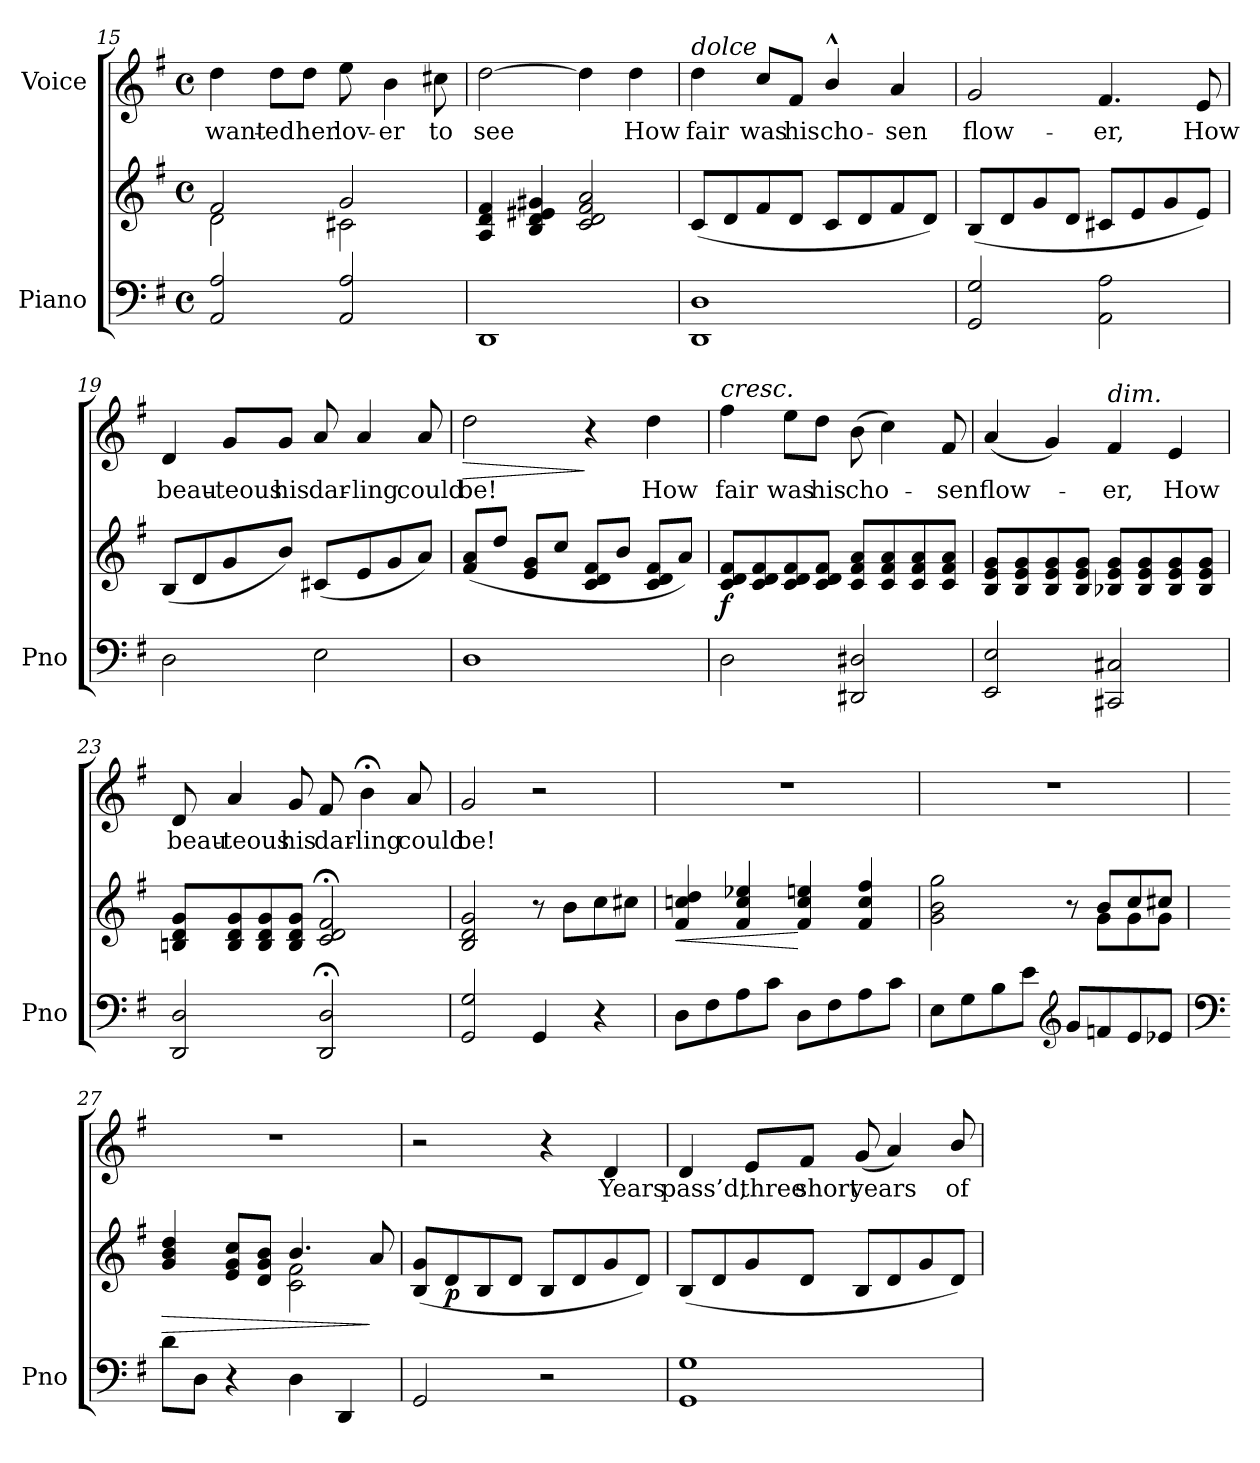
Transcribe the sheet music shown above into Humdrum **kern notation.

**kern	**kern	**dynam	**kern	**text	**dynam
*part2	*part2	*part2	*part1	*part1	*part1
*staff3	*staff2	*staff2/3	*staff1	*staff1	*staff1
*I"Piano	*	*	*I"Voice	*	*
*I'Pno	*	*	*	*	*
*clefF4	*clefG2	*	*clefG2	*	*
*k[f#]	*k[f#]	*	*k[f#]	*	*
*M4/4	*M4/4	*	*M4/4	*	*
*met(c)	*met(c)	*	*met(c)	*	*
=15	=15	=15	=15	=15	=15
*	*^	*	*	*	*
2AA/ 2A/	2f#/	2d\	.	4dd\	want-	.
.	.	.	.	8dd\L	-ed	.
.	.	.	.	8dd\J	her	.
2AA/ 2A/	2g/	2c#X\	.	8ee\	lov-	.
.	.	.	.	4b\	-er	.
.	.	.	.	8cc#X\	to	.
*	*v	*v	*	*	*	*
=16	=16	=16	=16	=16	=16
1DD	4A/ 4d/ 4f#/	.	[2dd\	see	.
.	4B/ 4d/ 4e#X/ 4g#X/	.	.	.	.
.	2c/ 2d/ 2f#/ 2a/	.	4dd\]	.	.
.	.	.	4dd\	How	.
=17	=17	=17	=17	=17	=17
!	!	!	!LO:TX:i:t=dolce	!	!
1DD 1D	(8c/L	.	4dd\	fair	.
.	8d/	.	.	.	.
.	8f#/	.	8cc/L	was	.
.	8d/J	.	8f#/J	his	.
.	8c/L	.	4b^^/	cho-	.
.	8d/	.	.	.	.
.	8f#/	.	4a/	-sen	.
.	8d/J)	.	.	.	.
=18	=18	=18	=18	=18	=18
2GG/ 2G/	(8B/L	.	2g/	flow-	.
.	8d/	.	.	.	.
.	8g/	.	.	.	.
.	8d/J	.	.	.	.
2AA\ 2A\	8c#X/L	.	4.f#/	-er,	.
.	8e/	.	.	.	.
.	8g/	.	.	.	.
.	8e/J)	.	8e/	How	.
=19	=19	=19	=19	=19	=19
2D\	(8B/L	.	4d/	beau-	.
.	8d/	.	.	.	.
.	8g/	.	8g/L	-teous	.
.	8b/J)	.	8g/J	his	.
2E\	(8c#X/L	.	8a/	dar-	.
.	8e/	.	4a/	-ling	.
.	8g/	.	.	.	.
.	8a/J)	.	8a/	could	.
=20	=20	=20	=20	=20	=20
!	!	!	!	!	!LO:HP:b
1D	(8f#/ 8a/L	.	2dd\	be!	>
.	8dd/J	.	.	.	.
.	8e/ 8g/L	.	.	.	.
.	8cc/J	.	.	.	.
.	8c/ 8d/ 8f#/L	.	4r	.	]
.	8b/J	.	.	.	.
.	8c/ 8d/ 8f#/L	.	4dd\	How	.
.	8a/J)	.	.	.	.
=21	=21	=21	=21	=21	=21
!	!	!	!LO:TX:a:i:t=cresc.	!	!
!	!	!LO:DY:b	!	!	!
2D\	8c/ 8d/ 8f#/L	f	4ff#\	fair	.
.	8c/ 8d/ 8f#/	.	.	.	.
.	8c/ 8d/ 8f#/	.	8ee\L	was	.
.	8c/ 8d/ 8f#/J	.	8dd\J	his	.
2DD#X/ 2D#X/	8c/ 8f#/ 8a/L	.	(8b\	cho-	.
.	8c/ 8f#/ 8a/	.	4cc\)	.	.
.	8c/ 8f#/ 8a/	.	.	.	.
.	8c/ 8f#/ 8a/J	.	8f#/	-sen	.
=22	=22	=22	=22	=22	=22
2EE/ 2E/	8B/ 8e/ 8g/L	.	(4a/	flow-	.
.	8B/ 8e/ 8g/	.	.	.	.
.	8B/ 8e/ 8g/	.	4g/)	.	.
.	8B/ 8e/ 8g/J	.	.	.	.
!	!	!	!LO:TX:a:i:t=dim.	!	!
2CC#X/ 2C#X/	8B-X/ 8e/ 8g/L	.	4f#/	-er,	.
.	8B-/ 8e/ 8g/	.	.	.	.
.	8B-/ 8e/ 8g/	.	4e/	How	.
.	8B-/ 8e/ 8g/J	.	.	.	.
=23	=23	=23	=23	=23	=23
2DD/ 2D/	8Bn/ 8d/ 8g/L	.	8d/	beau-	.
.	8B/ 8d/ 8g/	.	4a/	-teous	.
.	8B/ 8d/ 8g/	.	.	.	.
.	8B/ 8d/ 8g/J	.	8g/	his	.
2DD/;< 2D/;<	2c/;< 2d/;< 2f#/;<	.	8f#/	dar-	.
.	.	.	4b;<\	-ling	.
.	.	.	8a/	could	.
=24	=24	=24	=24	=24	=24
2GG/ 2G/	2B/ 2d/ 2g/	.	2g/	be!	.
4GG/	8r	.	2r	.	.
.	8b\L	.	.	.	.
4r	8cc\	.	.	.	.
.	8cc#X\J	.	.	.	.
=25	=25	=25	=25	=25	=25
!	!	!LO:HP:b	!	!	!
8D\L	4f#/ 4ccn/ 4dd/	<	1r	.	.
8F#\	.	.	.	.	.
8A\	4f#/ 4cc/ 4ee-X/	.	.	.	.
8c\J	.	.	.	.	.
8D\L	4f#/ 4cc/ 4een/	[	.	.	.
8F#\	.	.	.	.	.
8A\	4f#/ 4cc/ 4ff#/	.	.	.	.
8c\J	.	.	.	.	.
=26	=26	=26	=26	=26	=26
*	*^	*	*	*	*
8E\L	2g\ 2b\ 2gg\	2ryy	.	1r	.	.
8G\	.	.	.	.	.	.
8B\	.	.	.	.	.	.
8e\J	.	.	.	.	.	.
*clefG2	*	*	*	*	*	*
8g/L	8r	8ryy	.	.	.	.
8fn/	8b/L	8g\L	.	.	.	.
8e/	8cc/	8g\	.	.	.	.
8e-X/J	8cc#X/J	8g\J	.	.	.	.
=27	=27	=27	=27	=27	=27	=27
*clefF4	*	*	*	*	*	*
!	!	!	!LO:HP:b	!	!	!
8d\L	4g/ 4b/ 4dd/	2ryy	>	1r	.	.
8D\J	.	.	.	.	.	.
4r	8e/ 8g/ 8cc/L	.	.	.	.	.
.	8d/ 8g/ 8b/J	.	.	.	.	.
4D\	4.b/	2c\ 2f#\	.	.	.	.
4DD/	.	.	.	.	.	.
.	8a/	.	]	.	.	.
*	*v	*v	*	*	*	*
=28	=28	=28	=28	=28	=28
2GG/	(8B/ 8g/L	.	2r	.	.
!	!	!LO:DY:b	!	!	!
.	8d/	p	.	.	.
.	8B/	.	.	.	.
.	8d/J	.	.	.	.
2r	8B/L	.	4r	.	.
.	8d/	.	.	.	.
.	8g/	.	4d/	Years	.
.	8d/J)	.	.	.	.
=29	=29	=29	=29	=29	=29
1GG 1G	(8B/L	.	4d/	pass’d,	.
.	8d/	.	.	.	.
.	8g/	.	8e/L	three	.
.	8d/J	.	8f#/J	short	.
.	8B/L	.	(8g/	years	.
.	8d/	.	4a/)	.	.
.	8g/	.	.	.	.
.	8d/J)	.	8b/	of	.
=	=	=	=	=	=
*-	*-	*-	*-	*-	*-
